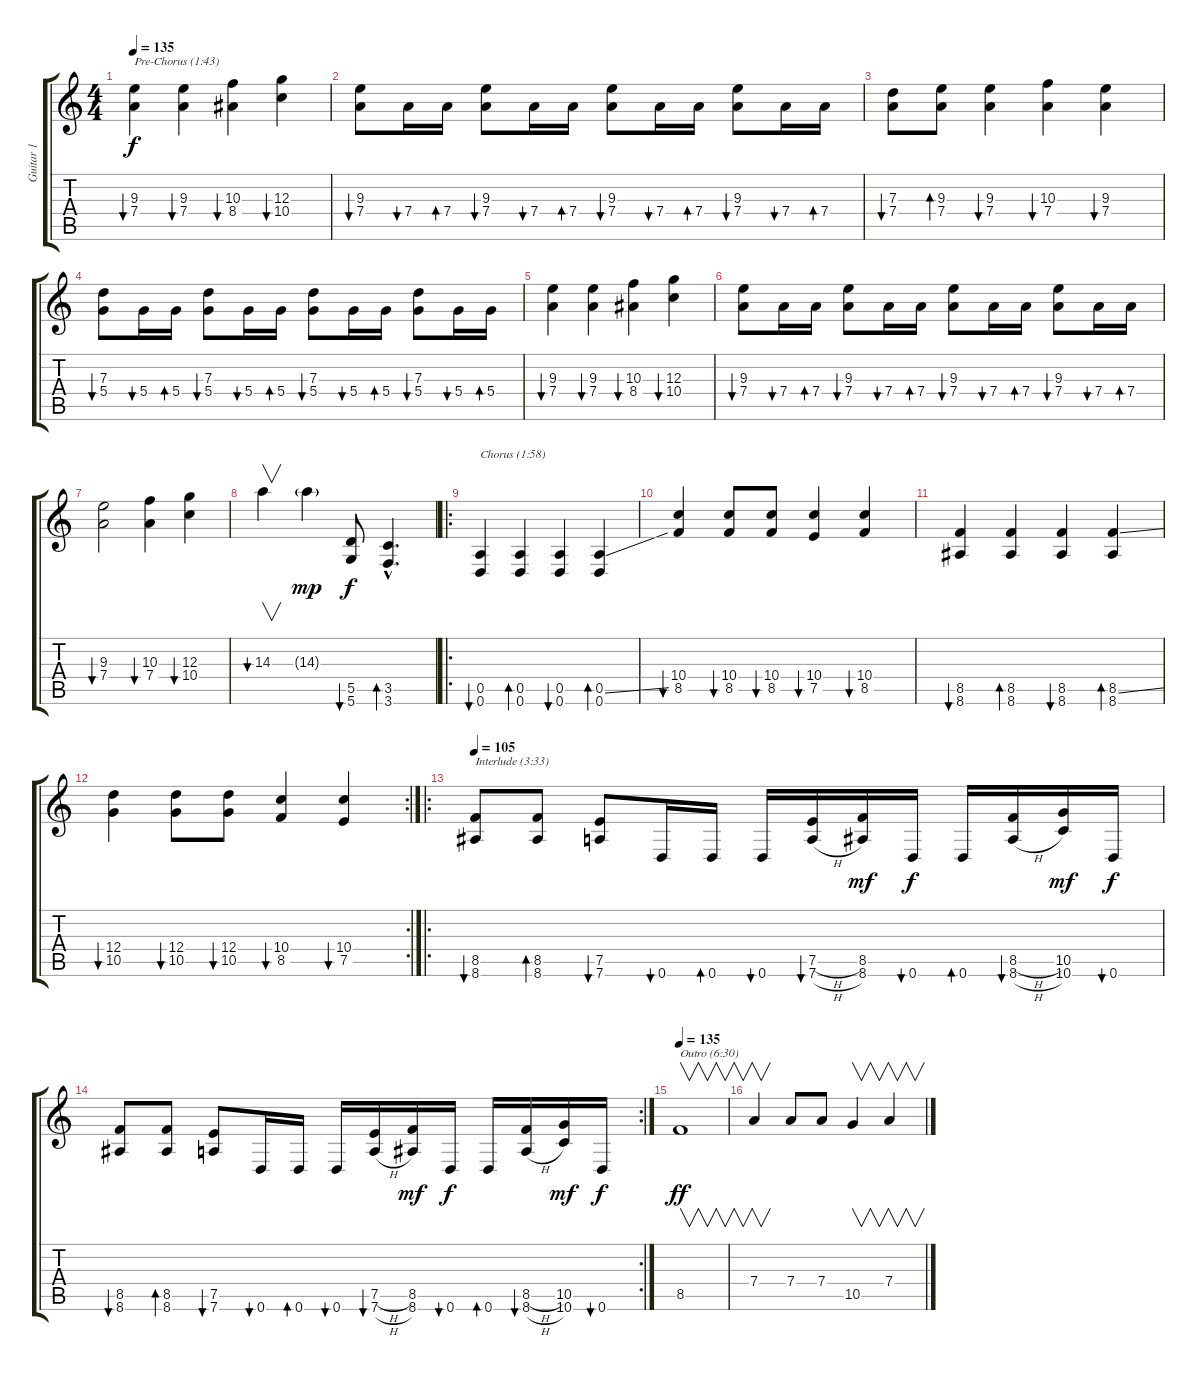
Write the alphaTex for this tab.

\track ("Guitar 1" "Guitar 1") {instrument distortionguitar}
\staff {score tabs}
\tuning (E4 B3 G3 D3 A2 D2) {hide}
\ts (4 4)
\tempo 135
\clef g2
\ks c
(9.3 7.4).4{bu 60 txt "Pre-Chorus (1:43)" dy f} (9.3 7.4).4{bu 60} (10.3 8.4).4{bu 60} (12.3 10.4).4{bu 60} |
(9.3 7.4).8{bu 60} 7.4.16{bu 60} 7.4.16{bd 60} (9.3 7.4).8{bu 60} 7.4.16{bu 60} 7.4.16{bd 60} (9.3 7.4).8{bu 60} 7.4.16{bu 60} 7.4.16{bd 60} (9.3 7.4).8{bu 60} 7.4.16{bu 60} 7.4.16{bd 60} |
(7.3 7.4).8{bu 60} (9.3 7.4).8{bd 60} (9.3 7.4).4{bu 60} (10.3 7.4).4{bu 60} (9.3 7.4).4{bu 60} |
(7.3 5.4).8{bu 60} 5.4.16{bu 60} 5.4.16{bd 60} (7.3 5.4).8{bu 60} 5.4.16{bu 60} 5.4.16{bd 60} (7.3 5.4).8{bu 60} 5.4.16{bu 60} 5.4.16{bd 60} (7.3 5.4).8{bu 60} 5.4.16{bu 60} 5.4.16{bd 60} |
(9.3 7.4).4{bu 60} (9.3 7.4).4{bu 60} (10.3 8.4).4{bu 60} (12.3 10.4).4{bu 60} |
(9.3 7.4).8{bu 60} 7.4.16{bu 60} 7.4.16{bd 60} (9.3 7.4).8{bu 60} 7.4.16{bu 60} 7.4.16{bd 60} (9.3 7.4).8{bu 60} 7.4.16{bu 60} 7.4.16{bd 60} (9.3 7.4).8{bu 60} 7.4.16{bu 60} 7.4.16{bd 60} |
(9.3 7.4).2{bu 60} (10.3 7.4).4{bu 60} (12.3 10.4).4{bu 60} |
14.3.4{v bu 60} 14.3{g}.4{dy mp} (5.5 5.6).8{bu 60 dy f} (3.5{hac} 3.6{hac}).4{d bd 60} |
\ro
(0.5 0.6).4{bu 60 txt "Chorus (1:58)"} (0.5 0.6).4{bd 60} (0.5 0.6).4{bu 60} (0.5{ss} 0.6).4{bd 60} |
(10.4 8.5).4{bu 60} (10.4 8.5).8{bu 60} (10.4 8.5).8{bu 60} (10.4 7.5).4{bu 60} (10.4 8.5).4{bu 60} |
(8.5 8.6).4{bu 60} (8.5 8.6).4{bd 60} (8.5 8.6).4{bu 60} (8.5{ss} 8.6).4{bd 60} |
\rc 2
(12.4 10.5).4{bu 60} (12.4 10.5).8{bu 60} (12.4 10.5).8{bu 60} (10.4 8.5).4{bu 60} (10.4 7.5).4{bu 60} |
\ro
\tempo 105
(8.5 8.6).8{bu 60 txt "Interlude (3:33)"} (8.5 8.6).8{bd 60} (7.5 7.6).8{bu 60} 0.6.16{bu 60} 0.6.16{bd 60} 0.6.16{bu 60} (7.5{h} 7.6{h}).16{bu 60} (8.5 8.6).16{dy mf} 0.6.16{bu 60 dy f} 0.6.16{bd 60} (8.5{h} 8.6{h}).16{bu 60} (10.5 10.6).16{dy mf} 0.6.16{bu 60 dy f} |
\rc 2
(8.5 8.6).8{bu 60} (8.5 8.6).8{bd 60} (7.5 7.6).8{bu 60} 0.6.16{bu 60} 0.6.16{bd 60} 0.6.16{bu 60} (7.5{h} 7.6{h}).16{bu 60} (8.5 8.6).16{dy mf} 0.6.16{bu 60 dy f} 0.6.16{bd 60} (8.5{h} 8.6{h}).16{bu 60} (10.5 10.6).16{dy mf} 0.6.16{bu 60 dy f} |
\tempo 135
8.5.1{v txt "Outro (6:30)" dy ff} |
7.4.4{v} 7.4.8 7.4.8 10.5.4{v} 7.4.4{v}
